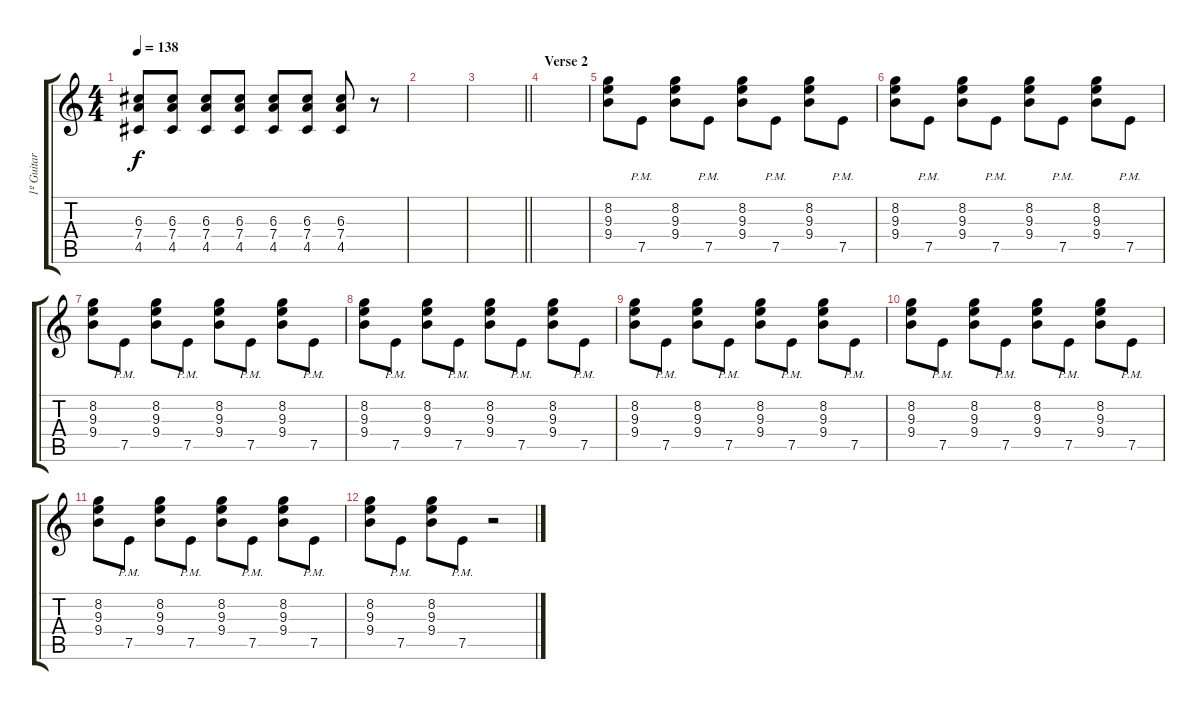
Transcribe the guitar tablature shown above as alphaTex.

\track ("1º Guitar" "1º Guitar") {instrument distortionguitar}
\staff {score tabs}
\tuning (E4 B3 G3 D3 A2 D2) {hide}
\ts (4 4)
\tempo 138
\clef g2
\ks c
(6.3 7.4 4.5).8{dy f} (6.3 7.4 4.5).8 (6.3 7.4 4.5).8 (6.3 7.4 4.5).8 (6.3 7.4 4.5).8 (6.3 7.4 4.5).8 (6.3 7.4 4.5).8 r.8 |
|
\barLineRight lightlight
|
\section ("" "Verse 2")
|
(8.2 9.3 9.4).8 7.5{pm}.8 (8.2 9.3 9.4).8 7.5{pm}.8 (8.2 9.3 9.4).8 7.5{pm}.8 (8.2 9.3 9.4).8 7.5{pm}.8 |
(8.2 9.3 9.4).8 7.5{pm}.8 (8.2 9.3 9.4).8 7.5{pm}.8 (8.2 9.3 9.4).8 7.5{pm}.8 (8.2 9.3 9.4).8 7.5{pm}.8 |
(8.2 9.3 9.4).8 7.5{pm}.8 (8.2 9.3 9.4).8 7.5{pm}.8 (8.2 9.3 9.4).8 7.5{pm}.8 (8.2 9.3 9.4).8 7.5{pm}.8 |
(8.2 9.3 9.4).8 7.5{pm}.8 (8.2 9.3 9.4).8 7.5{pm}.8 (8.2 9.3 9.4).8 7.5{pm}.8 (8.2 9.3 9.4).8 7.5{pm}.8 |
(8.2 9.3 9.4).8 7.5{pm}.8 (8.2 9.3 9.4).8 7.5{pm}.8 (8.2 9.3 9.4).8 7.5{pm}.8 (8.2 9.3 9.4).8 7.5{pm}.8 |
(8.2 9.3 9.4).8 7.5{pm}.8 (8.2 9.3 9.4).8 7.5{pm}.8 (8.2 9.3 9.4).8 7.5{pm}.8 (8.2 9.3 9.4).8 7.5{pm}.8 |
(8.2 9.3 9.4).8 7.5{pm}.8 (8.2 9.3 9.4).8 7.5{pm}.8 (8.2 9.3 9.4).8 7.5{pm}.8 (8.2 9.3 9.4).8 7.5{pm}.8 |
(8.2 9.3 9.4).8 7.5{pm}.8 (8.2 9.3 9.4).8 7.5{pm}.8 r.2
